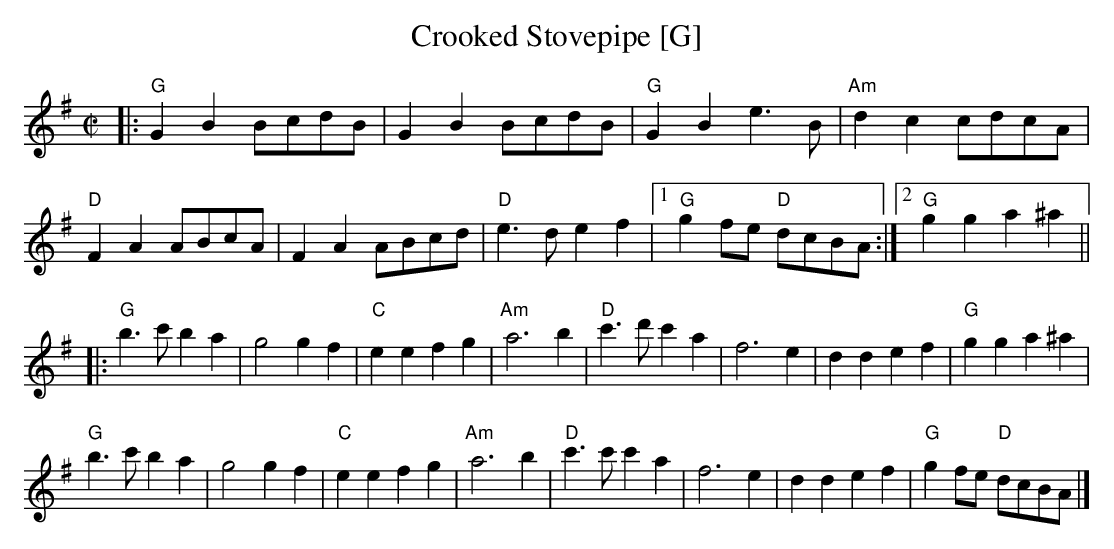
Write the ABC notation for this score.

X:1
T:Crooked Stovepipe [G]
M:C|
L:1/4
K:G
|:"G"GB B/2c/2d/2B/2 | GB B/2c/2d/2B/2 |"G"GB e>B |"Am"dc c/2d/2c/2A/2 |
"D"FA A/2B/2c/2A/2 | FA A/2B/2c/2d/2 |"D"e>d ef |1 "G"gf/2e/2 "D"d/2c/2B/2A/2 :|2"G"gg a^a ||
|:"G"b>c' ba | g2 gf |"C"ee fg |"Am"a3 b |"D"c'>d' c'a | f3 e | dd ef |"G"gg a^a |
"G"b>c' ba | g2 gf |"C"ee fg |"Am"a3 b |"D"c'>c' c'a | f3 e | dd ef |"G"gf/2e/2 "D"d/2c/2B/2A/2 |]
